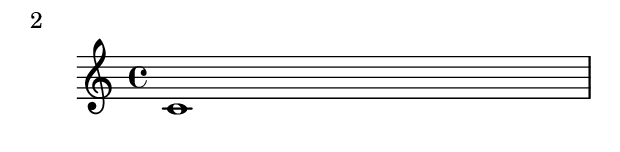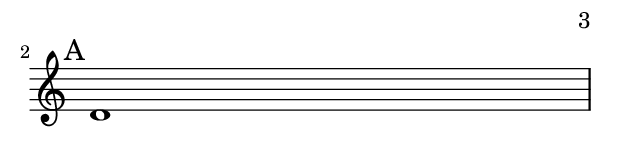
%% Do not edit this file; it is auto-generated from input/new
%% This file is in the public domain.
\version "2.11.57"
\header {
  lsrtags = "paper-and-layout"
  texidoc = "A table of contents is included using
@w{@code{\\markuplines \\table-of-contents}}.  The TOC items are
added with the @code{\\tocItem} command."
  doctitle = "Table of contents"
} % begin verbatim

#(set-default-paper-size "a6")

\book {
  \markuplines \table-of-contents
  \pageBreak
  \tocItem \markup { The first score }
  \score {
    {
      c'1 \pageBreak
      \mark "A" \tocItem \markup { Mark A }
      d'1
    }
  }
  \pageBreak
  \tocItem \markup { The second score }
  \score {
    { e'1 }
    \header { piece = "Second score" }
  }
}
